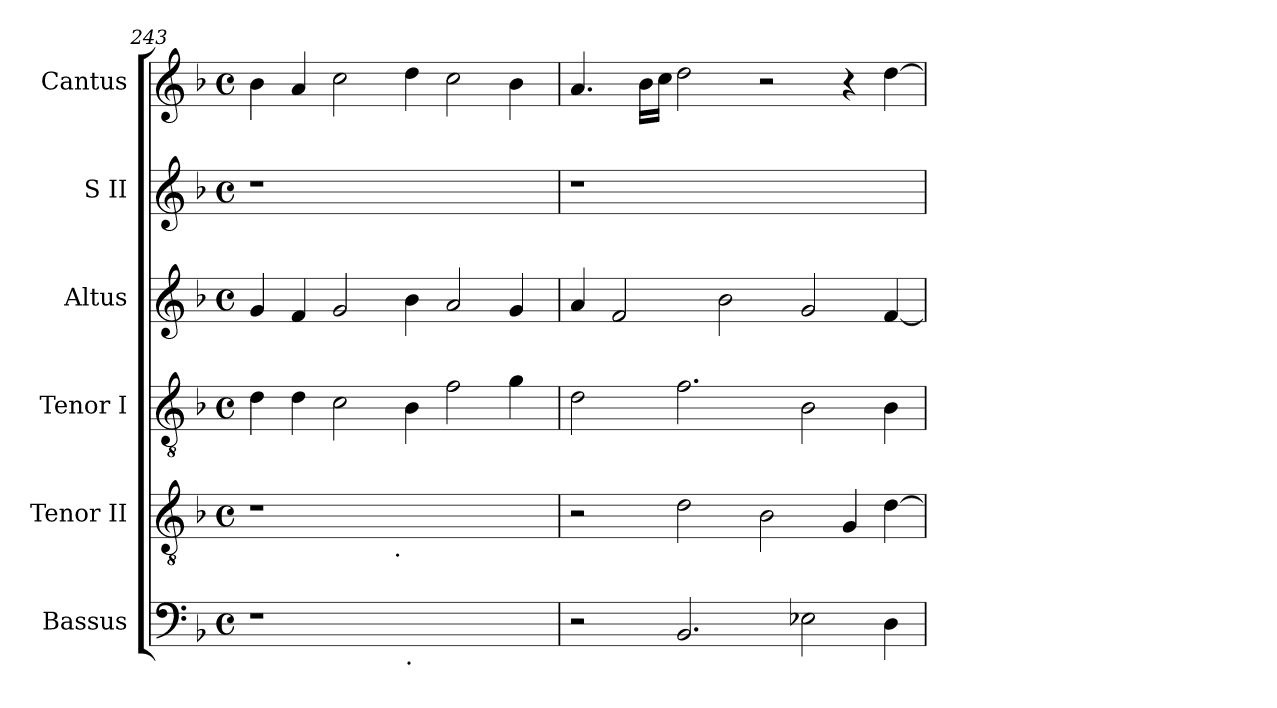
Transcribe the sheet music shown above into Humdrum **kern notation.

**kern	**kern	**kern	**kern	**kern	**kern
*part6	*part5	*part4	*part3	*part2	*part1
*staff6	*staff5	*staff4	*staff3	*staff2	*staff1
*I"Bassus	*I"Tenor II	*I"Tenor I	*I"Altus	*I"S II	*I"Cantus
*I'B	*I'T II	*I'T I	*I'A	*	*
!!LO:PB:g=z
*clefF4	*clefGv2	*clefGv2	*clefG2	*clefG2	*clefG2
*k[b-]	*k[b-]	*k[b-]	*k[b-]	*k[b-]	*k[b-]
*F:	*F:	*F:	*F:	*F:	*F:
*M4/4	*M4/4	*M4/4	*M4/4	*M4/4	*M4/4
*met(c)	*met(c)	*met(c)	*met(c)	*met(c)	*met(c)
=243	=243	=243	=243	=243	=243
*	*^	*	*	*	*
1r	1r	2ryy	4d\	4g/	1r	4b-\
.	.	.	4d\	4f/	.	4a/
.	.	4...ryy	2c\	2g/	.	2cc\
!	!	!LO:TX:b:t=.	!	!	!	!
.	.	1ryy	.	.	.	.
!LO:TX:b:t=.	!	!	!	!	!	!
1ryy	1ryy	.	4B-\	4b-\	1ryy	4dd\
.	.	.	2f\	2a/	.	2cc\
.	.	.	4g\	4g/	.	4b-\
.	.	32ryy	.	.	.	.
*	*v	*v	*	*	*	*
=244	=244	=244	=244	=244	=244
2r	2r	2d\	4a/	1r	4.a/
.	.	.	2f/	.	.
.	.	.	.	.	16b-\LL
.	.	.	.	.	16cc\JJ
2.BB-/	2d\	2.f\	.	.	2dd\
.	.	.	2b-\	.	.
.	2B-\	.	.	1ryy	2r
2E-\	.	2B-\	2g/	.	.
.	4G/	.	.	.	4r
4D\	[>4d\	4B-\	[<4f/	.	[>4dd\
=	=	=	=	=	=
*-	*-	*-	*-	*-	*-
